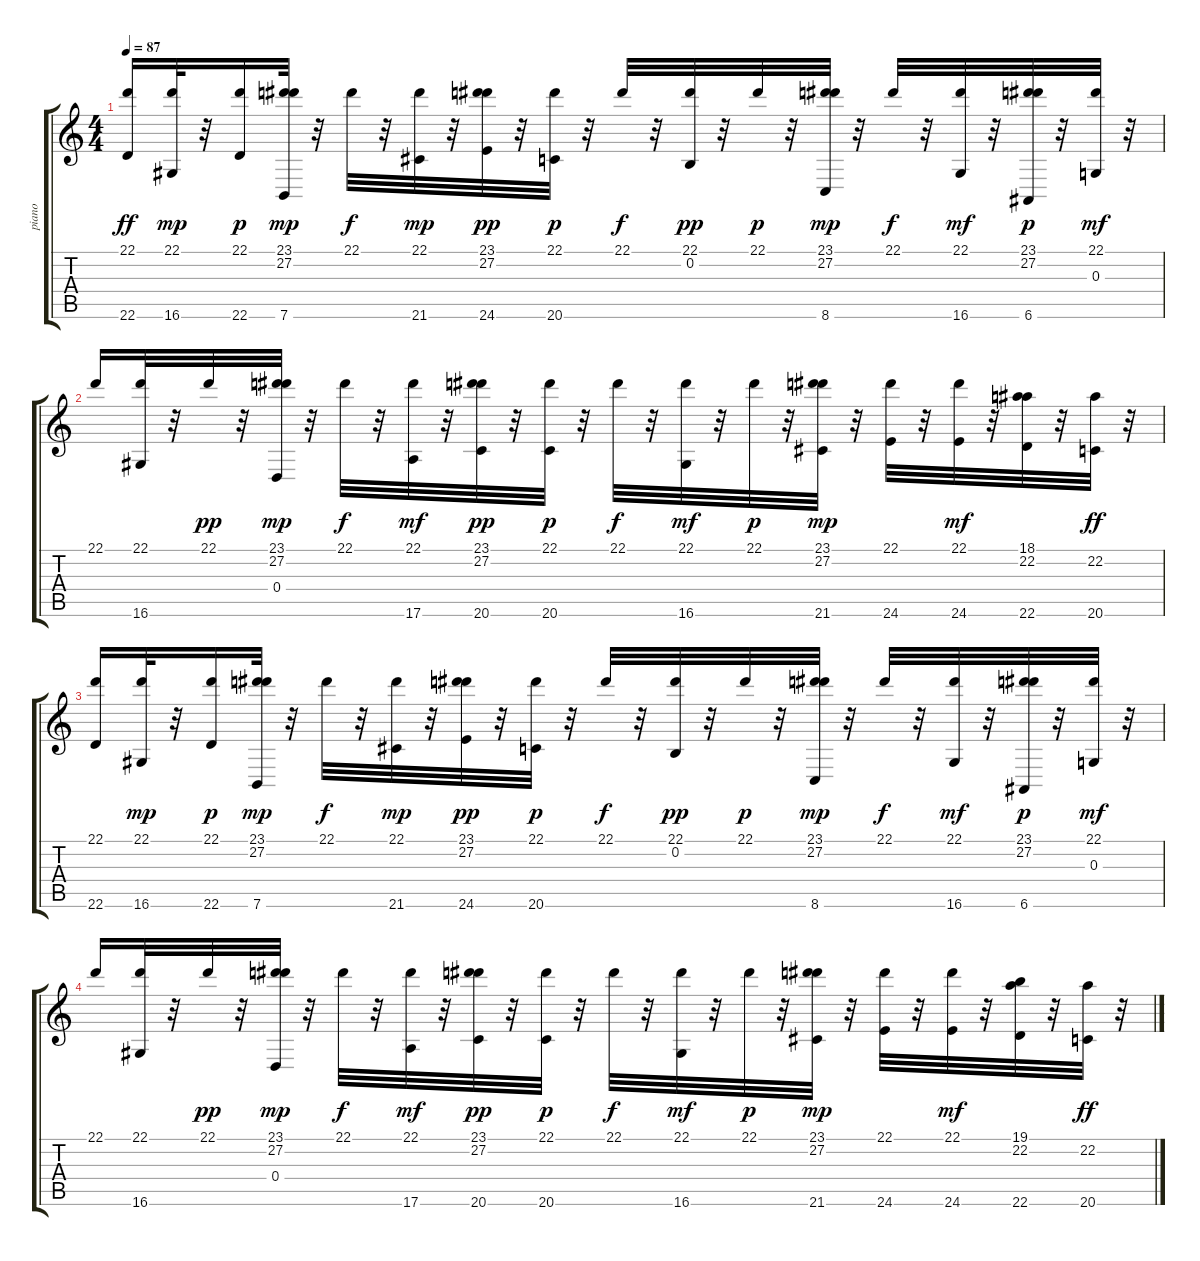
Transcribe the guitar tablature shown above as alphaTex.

\track ("piano" "piano") {instrument acousticgrandpiano}
\staff {score tabs}
\tuning (E4 B3 G3 D3 A2 E2) {hide}
\ts (4 4)
\tempo 87
\clef g2
\ks c
(22.1 22.6).16{dy ff} (22.1 16.6).32{dy mp} r.32 (22.1 22.6).16{dy p} (23.1 27.2 7.6).32{dy mp} r.32 22.1.32{dy f} r.32 (22.1 21.6).32{dy mp} r.32 (23.1 27.2 24.6).32{dy pp} r.32 (22.1 20.6).32{dy p} r.32 22.1.32{dy f} r.32 (22.1 0.2).32{dy pp} r.32 22.1.32{dy p} r.32 (23.1 27.2 8.6).32{dy mp} r.32 22.1.32{dy f} r.32 (22.1 16.6).32{dy mf} r.32 (23.1 27.2 6.6).32{dy p} r.32 (22.1 0.3).32{dy mf} r.32 |
22.1.16 (22.1 16.6).32 r.32 22.1.32{dy pp} r.32 (23.1 27.2 0.4).32{dy mp} r.32 22.1.32{dy f} r.32 (22.1 17.6).32{dy mf} r.32 (23.1 27.2 20.6).32{dy pp} r.32 (22.1 20.6).32{dy p} r.32 22.1.32{dy f} r.32 (22.1 16.6).32{dy mf} r.32 22.1.32{dy p} r.32 (23.1 27.2 21.6).32{dy mp} r.32 (22.1 24.6).32 r.32 (22.1 24.6).32{dy mf} r.32 (18.1 22.2 22.6).32 r.32 (22.2 20.6).32{dy ff} r.32 |
(22.1 22.6).16 (22.1 16.6).32{dy mp} r.32 (22.1 22.6).16{dy p} (23.1 27.2 7.6).32{dy mp} r.32 22.1.32{dy f} r.32 (22.1 21.6).32{dy mp} r.32 (23.1 27.2 24.6).32{dy pp} r.32 (22.1 20.6).32{dy p} r.32 22.1.32{dy f} r.32 (22.1 0.2).32{dy pp} r.32 22.1.32{dy p} r.32 (23.1 27.2 8.6).32{dy mp} r.32 22.1.32{dy f} r.32 (22.1 16.6).32{dy mf} r.32 (23.1 27.2 6.6).32{dy p} r.32 (22.1 0.3).32{dy mf} r.32 |
22.1.16 (22.1 16.6).32 r.32 22.1.32{dy pp} r.32 (23.1 27.2 0.4).32{dy mp} r.32 22.1.32{dy f} r.32 (22.1 17.6).32{dy mf} r.32 (23.1 27.2 20.6).32{dy pp} r.32 (22.1 20.6).32{dy p} r.32 22.1.32{dy f} r.32 (22.1 16.6).32{dy mf} r.32 22.1.32{dy p} r.32 (23.1 27.2 21.6).32{dy mp} r.32 (22.1 24.6).32 r.32 (22.1 24.6).32{dy mf} r.32 (19.1 22.2 22.6).32 r.32 (22.2 20.6).32{dy ff} r.32
